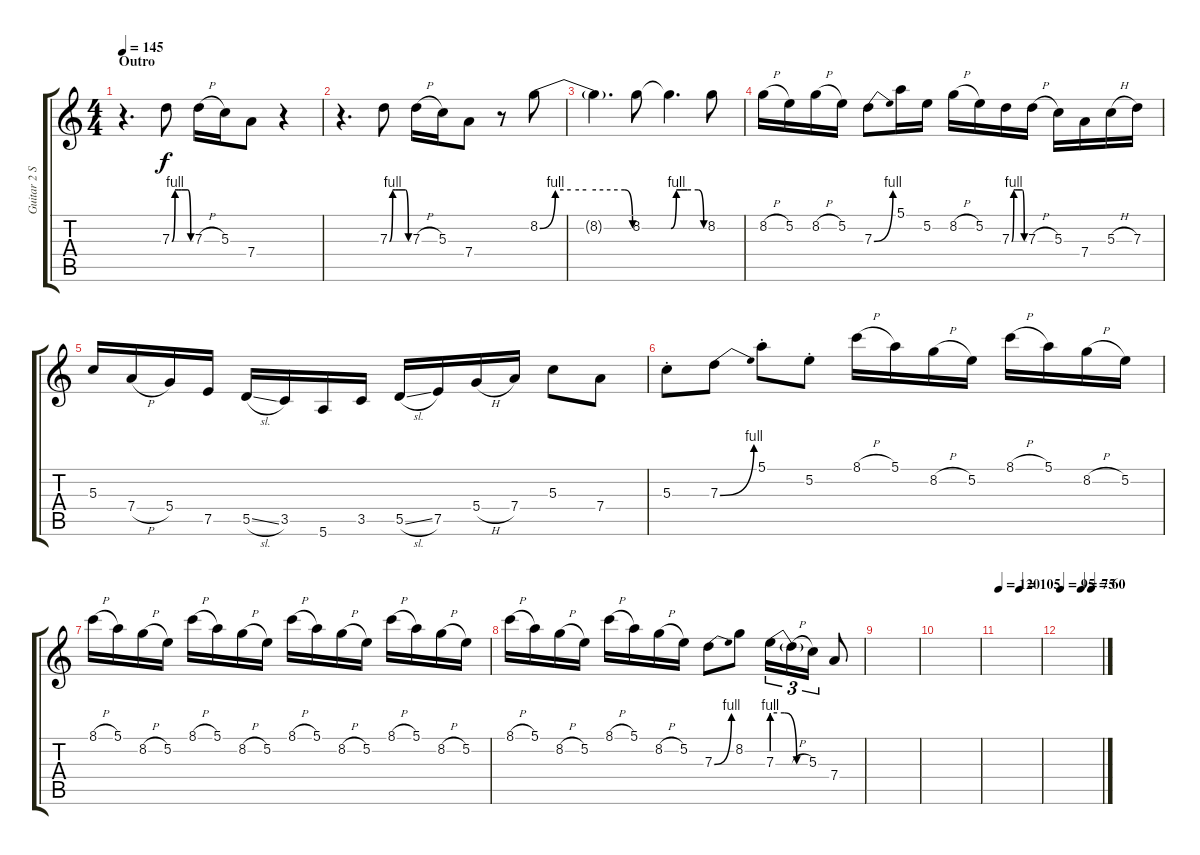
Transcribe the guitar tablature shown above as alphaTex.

\track ("Guitar 2 Solo" "Guitar 2 S") {instrument distortionguitar}
\staff {score tabs}
\tuning (E4 B3 G3 D3 A2 E2) {hide}
\ts (4 4)
\section ("" "Outro")
\tempo 145
\clef g2
\ks c
r.4{d dy f} 7.3{be (custom 0 0 10 4 20 4 30 4 51 4 60 0)}.8 7.3{h}.16 5.3.16 7.4.8 r.4 |
r.4{d} 7.3{be (custom 0 0 10 4 20 4 30 4 51 4 60 0)}.8 7.3{h}.16 5.3.16 7.4.8 r.8 8.2{be (custom 0 0 10 4 20 4 30 4 55 4 60 0)}.8 |
8.2{t}.4{d} 8.2.8 8.2{be (custom 0 0 10 4 20 4 30 4 50 4 60 0) t}.4{d} 8.2.8 |
8.2{h}.16 5.2.16 8.2{h}.16 5.2.16 7.3{be (bend 0 0 60 4)}.8 5.1.16 5.2.16 8.2{h}.16 5.2.16 7.3{be (custom 0 0 10 4 20 4 30 4 51 4 60 0)}.16 7.3{h}.16 5.3.16 7.4.16 5.3{h}.16 7.3.16 |
5.3.16 7.4{h}.16 5.4.16 7.5.16 5.5{sl}.16 3.5.16 5.6.16 3.5.16 5.5{sl}.16 7.5.16 5.4{h}.16 7.4.16 5.3.8 7.4.8 |
5.3{st}.8 7.3{be (bend 0 0 60 4)}.8 5.1{st}.8 5.2{st}.8 8.1{h}.16 5.1.16 8.2{h}.16 5.2.16 8.1{h}.16 5.1.16 8.2{h}.16 5.2.16 |
8.1{h}.16 5.1.16 8.2{h}.16 5.2.16 8.1{h}.16 5.1.16 8.2{h}.16 5.2.16 8.1{h}.16 5.1.16 8.2{h}.16 5.2.16 8.1{h}.16 5.1.16 8.2{h}.16 5.2.16 |
8.1{h}.16 5.1.16 8.2{h}.16 5.2.16 8.1{h}.16 5.1.16 8.2{h}.16 5.2.16 7.3{be (bend 0 0 60 4)}.8 8.2.8 7.3{be (custom 0 4 20 4 40 0 60 0)}.16{tu (3 2)} 7.3{h t}.16{tu (3 2)} 5.3.16{tu (3 2)} 7.4.8 |
|
|
\tempo 120
\tempo (105 0.5)
|
\tempo 95
\tempo (75 0.5)
\tempo (60 0.75)
